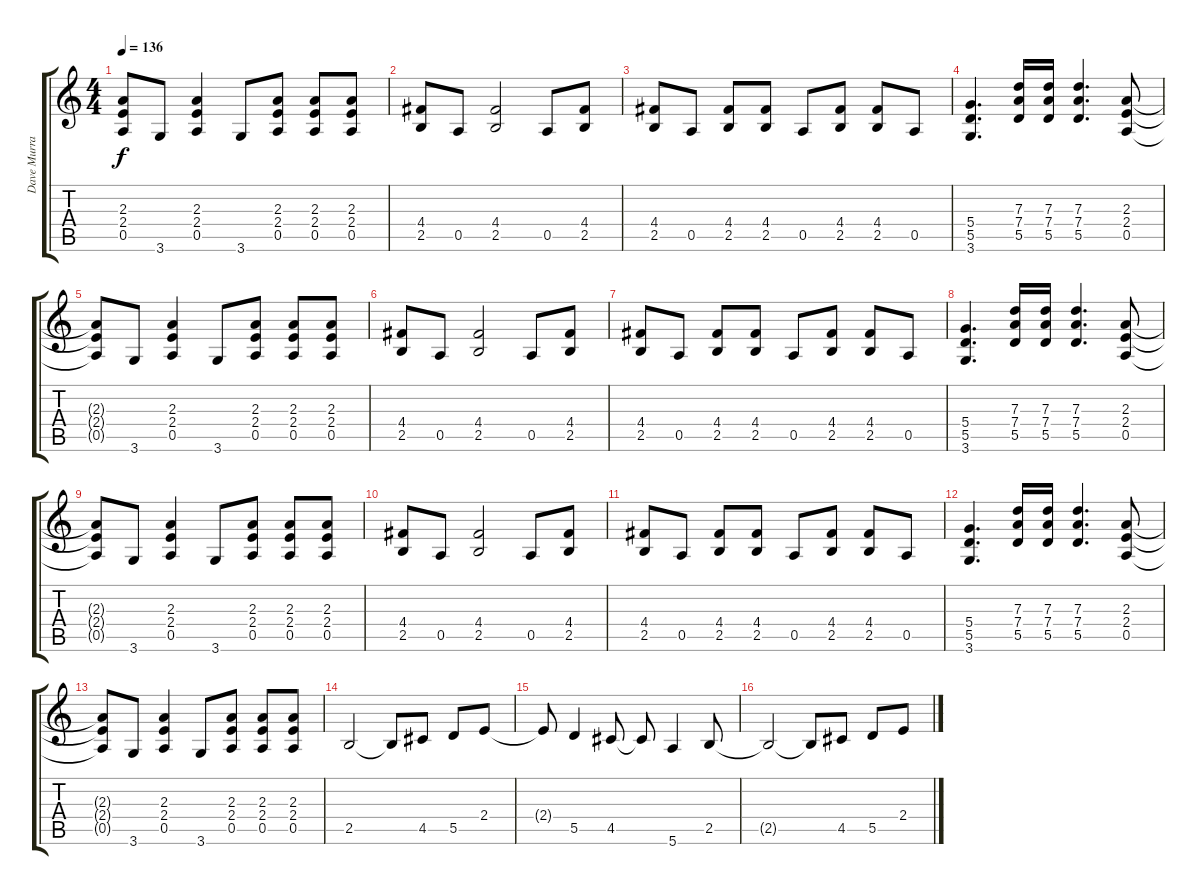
\track ("Dave Murray" "Dave Murra") {instrument distortionguitar}
\staff {score tabs}
\tuning (E4 B3 G3 D3 A2 E2) {hide}
\ts (4 4)
\tempo 136
\clef g2
\ks c
(2.3{t} 2.4{t} 0.5{t}).8{dy f} 3.6.8 (2.3 2.4 0.5).4 3.6.8 (2.3 2.4 0.5).8 (2.3 2.4 0.5).8 (2.3 2.4 0.5).8 |
(4.4 2.5).8 0.5.8 (4.4 2.5).2 0.5.8 (4.4 2.5).8 |
(4.4 2.5).8 0.5.8 (4.4 2.5).8 (4.4 2.5).8 0.5.8 (4.4 2.5).8 (4.4 2.5).8 0.5.8 |
(5.4 5.5 3.6).4{d} (7.3 7.4 5.5).16 (7.3 7.4 5.5).16 (7.3 7.4 5.5).4{d} (2.3 2.4 0.5).8 |
(2.3{t} 2.4{t} 0.5{t}).8 3.6.8 (2.3 2.4 0.5).4 3.6.8 (2.3 2.4 0.5).8 (2.3 2.4 0.5).8 (2.3 2.4 0.5).8 |
(4.4 2.5).8 0.5.8 (4.4 2.5).2 0.5.8 (4.4 2.5).8 |
(4.4 2.5).8 0.5.8 (4.4 2.5).8 (4.4 2.5).8 0.5.8 (4.4 2.5).8 (4.4 2.5).8 0.5.8 |
(5.4 5.5 3.6).4{d} (7.3 7.4 5.5).16 (7.3 7.4 5.5).16 (7.3 7.4 5.5).4{d} (2.3 2.4 0.5).8 |
(2.3{t} 2.4{t} 0.5{t}).8 3.6.8 (2.3 2.4 0.5).4 3.6.8 (2.3 2.4 0.5).8 (2.3 2.4 0.5).8 (2.3 2.4 0.5).8 |
(4.4 2.5).8 0.5.8 (4.4 2.5).2 0.5.8 (4.4 2.5).8 |
(4.4 2.5).8 0.5.8 (4.4 2.5).8 (4.4 2.5).8 0.5.8 (4.4 2.5).8 (4.4 2.5).8 0.5.8 |
(5.4 5.5 3.6).4{d} (7.3 7.4 5.5).16 (7.3 7.4 5.5).16 (7.3 7.4 5.5).4{d} (2.3 2.4 0.5).8 |
(2.3{t} 2.4{t} 0.5{t}).8 3.6.8 (2.3 2.4 0.5).4 3.6.8 (2.3 2.4 0.5).8 (2.3 2.4 0.5).8 (2.3 2.4 0.5).8 |
2.5.2 2.5{t}.8 4.5.8 5.5.8 2.4.8 |
2.4{t}.8 5.5.4 4.5.8 4.5{t}.8 5.6.4 2.5.8 |
2.5{t}.2 2.5{t}.8 4.5.8 5.5.8 2.4.8
